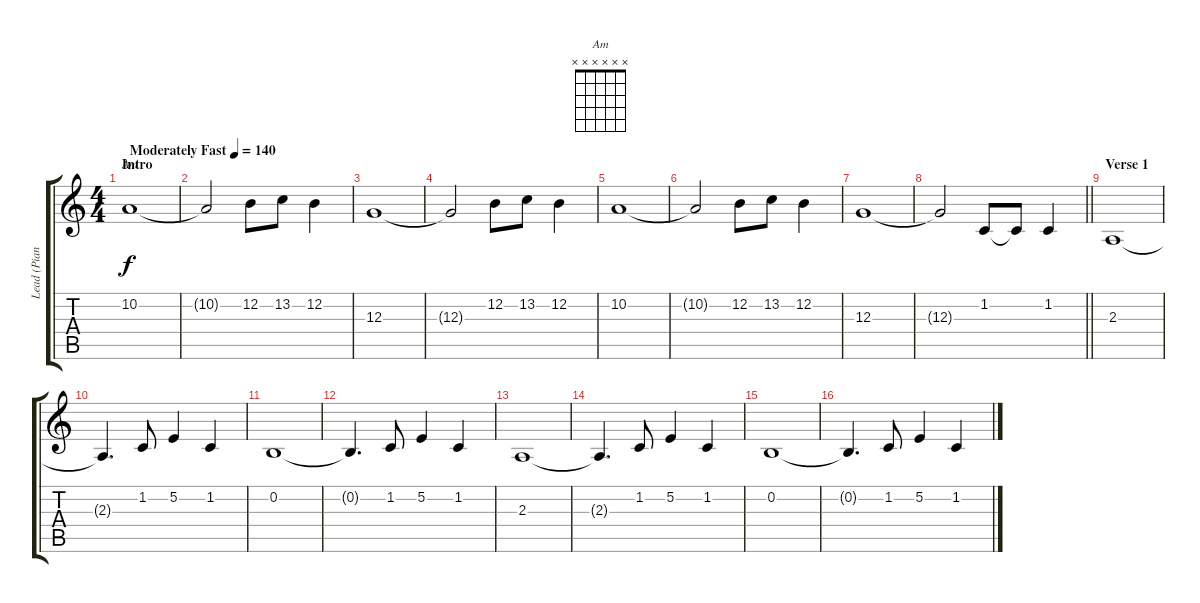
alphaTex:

\track ("Lead (Piano)" "Lead (Pian") {instrument brightacousticpiano}
\staff {score tabs}
\tuning (E4 B3 G3 D3 A2 E2) {hide}
\chord ("Am" x x x x x x)
\ts (4 4)
\section ("" "Intro")
\tempo (140 "Moderately Fast")
\clef g2
\ks c
10.2.1{ch "Am" dy f instrument brightacousticpiano} |
10.2{t}.2 12.2.8 13.2.8 12.2.4 |
12.3.1 |
12.3{t}.2 12.2.8 13.2.8 12.2.4 |
10.2.1 |
10.2{t}.2 12.2.8 13.2.8 12.2.4 |
12.3.1 |
\barLineRight lightlight
12.3{t}.2 1.2.8 1.2{t}.8 1.2.4 |
\section ("" "Verse 1")
2.3.1 |
2.3{t}.4{d} 1.2.8 5.2.4 1.2.4 |
0.2.1 |
0.2{t}.4{d} 1.2.8 5.2.4 1.2.4 |
2.3.1 |
2.3{t}.4{d} 1.2.8 5.2.4 1.2.4 |
0.2.1 |
0.2{t}.4{d} 1.2.8 5.2.4 1.2.4
